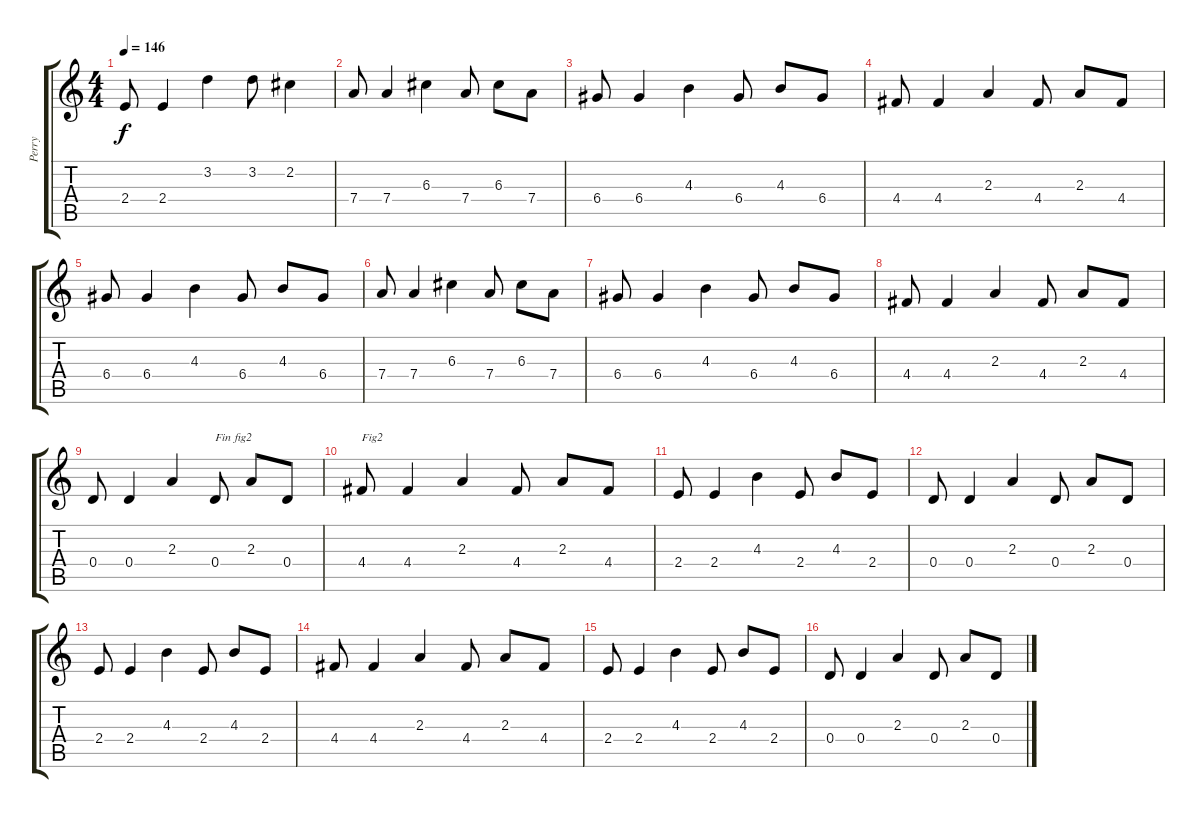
\track ("Perry" "Perry") {instrument electricguitarjazz}
\staff {score tabs}
\tuning (E4 B3 G3 D3 A2 E2) {hide}
\ts (4 4)
\tempo 146
\clef g2
\ks c
2.4.8{dy f} 2.4.4 3.2.4 3.2.8 2.2.4 |
7.4.8 7.4.4 6.3.4 7.4.8 6.3.8 7.4.8 |
6.4.8 6.4.4 4.3.4 6.4.8 4.3.8 6.4.8 |
4.4.8 4.4.4 2.3.4 4.4.8 2.3.8 4.4.8 |
6.4.8 6.4.4 4.3.4 6.4.8 4.3.8 6.4.8 |
7.4.8 7.4.4 6.3.4 7.4.8 6.3.8 7.4.8 |
6.4.8 6.4.4 4.3.4 6.4.8 4.3.8 6.4.8 |
4.4.8 4.4.4 2.3.4 4.4.8 2.3.8 4.4.8 |
0.4.8 0.4.4 2.3.4 0.4.8{txt "Fin fig2"} 2.3.8 0.4.8 |
4.4.8{txt "Fig2"} 4.4.4 2.3.4 4.4.8 2.3.8 4.4.8 |
2.4.8 2.4.4 4.3.4 2.4.8 4.3.8 2.4.8 |
0.4.8 0.4.4 2.3.4 0.4.8 2.3.8 0.4.8 |
2.4.8 2.4.4 4.3.4 2.4.8 4.3.8 2.4.8 |
4.4.8 4.4.4 2.3.4 4.4.8 2.3.8 4.4.8 |
2.4.8 2.4.4 4.3.4 2.4.8 4.3.8 2.4.8 |
0.4.8 0.4.4 2.3.4 0.4.8 2.3.8 0.4.8
